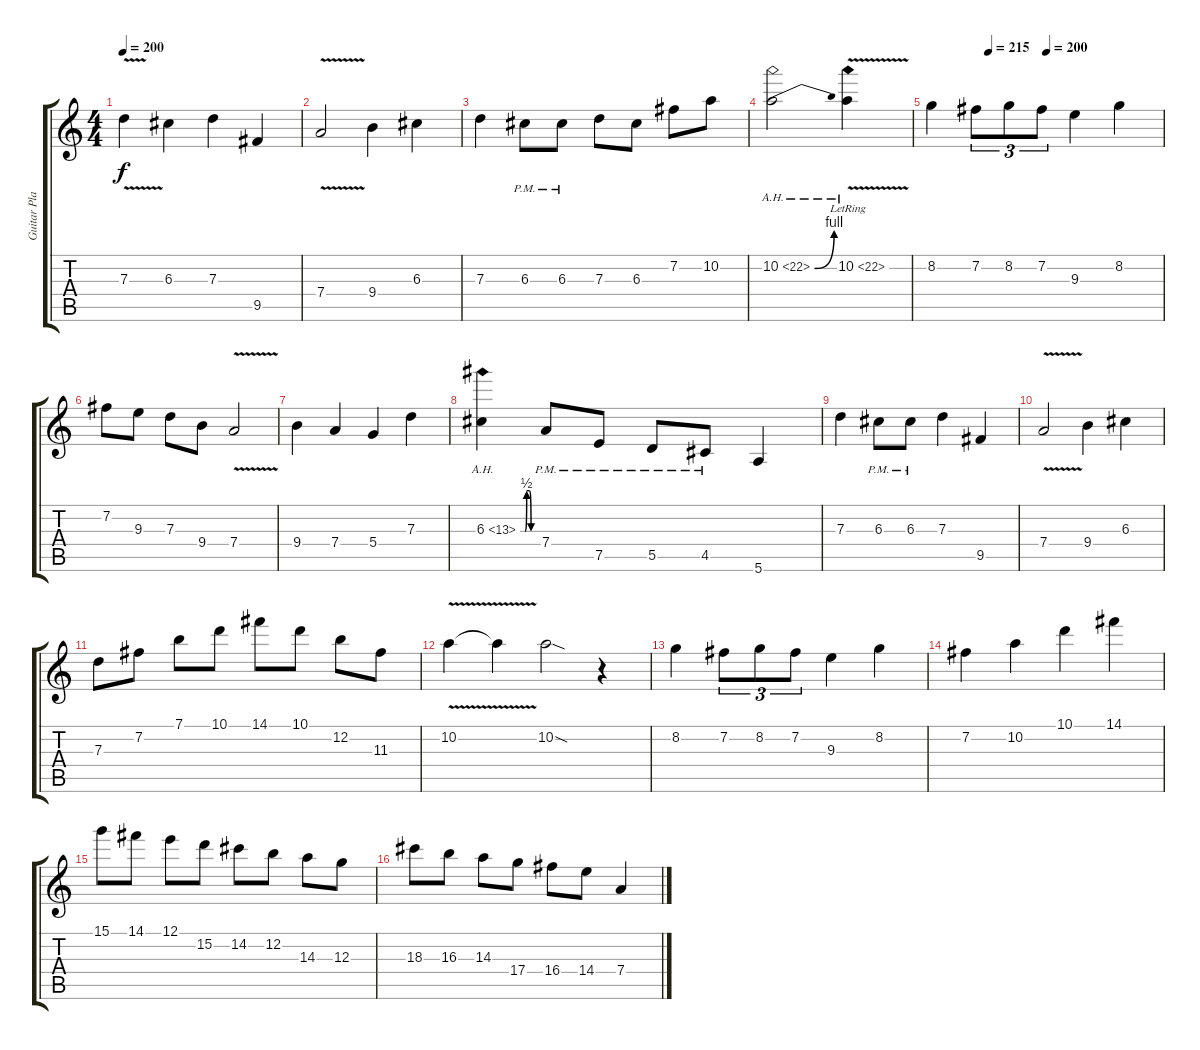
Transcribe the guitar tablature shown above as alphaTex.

\track ("Guitar Player" "Guitar Pla") {instrument distortionguitar}
\staff {score tabs}
\tuning (E4 B3 G3 D3 A2 E2) {hide}
\ts (4 4)
\tempo 200
\clef g2
\ks c
7.3{v}.4{dy f} 6.3.4 7.3.4 9.5.4 |
7.4{v}.2 9.4.4 6.3.4 |
7.3.4 6.3{pm}.8 6.3{pm}.8 7.3.8 6.3.8 7.2.8 10.2.8 |
10.2{be (bend 0 0 60 4) ah 12}.2 10.2{ah 12 v lr}.4 |
\tempo (215 0.25)
\tempo (200 0.5)
8.2.4 7.2.8{tu (3 2)} 8.2.8{tu (3 2)} 7.2.8{tu (3 2)} 9.3.4 8.2.4 |
7.2.8 9.3.8 7.3.8 9.4.8 7.4{v}.2 |
9.4.4 7.4.4 5.4.4 7.3.4 |
6.3{be (custom 0 0 15 0 21 2 30 2 36 0 60 0) ah 7}.4 7.4{pm}.8 7.5{pm}.8 5.5{pm}.8 4.5{pm}.8 5.6.4 |
7.3.4 6.3{pm}.8 6.3{pm}.8 7.3.4 9.5.4 |
7.4{v}.2 9.4.4 6.3.4 |
7.3.8 7.2.8 7.1.8 10.1.8 14.1.8 10.1.8 12.2.8 11.3.8 |
10.2{v}.4{volume 16} 10.2{t}.4 10.2{sod}.2 r.4 |
8.2.4{volume 16} 7.2.8{tu (3 2)} 8.2.8{tu (3 2)} 7.2.8{tu (3 2)} 9.3.4 8.2.4 |
7.2.4 10.2.4 10.1.4 14.1.4 |
15.1.8 14.1.8 12.1.8 15.2.8 14.2.8 12.2.8 14.3.8 12.3.8 |
18.3.8 16.3.8 14.3.8 17.4.8 16.4.8 14.4.8 7.4.4
